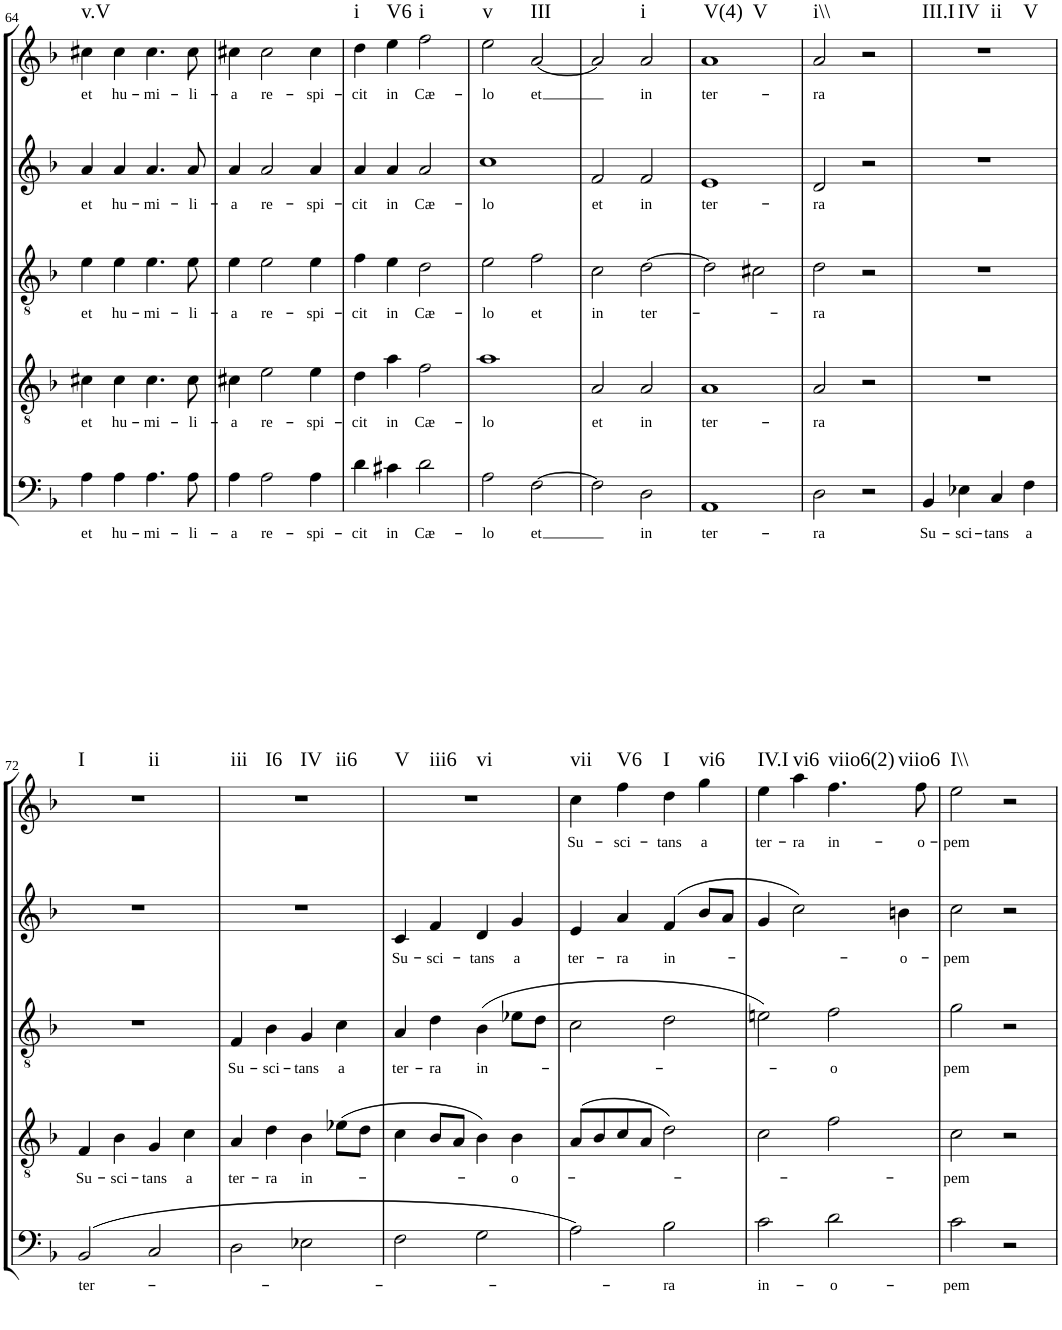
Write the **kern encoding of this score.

**kern	**text	**kern	**text	**kern	**text	**kern	**text	**kern	**text	**harte
*part5	*part5	*part4	*part4	*part3	*part3	*part2	*part2	*part1	*part1	*part1
*staff5	*staff5	*staff4	*staff4	*staff3	*staff3	*staff2	*staff2	*staff1	*staff1	*
*I"Basso	*	*I"Tenore	*	*I"Alto	*	*I"Alto	*	*I"Canto	*	*
!!LO:PB:g=z
*clefF4	*	*clefGv2	*	*clefGv2	*	*clefG2	*	*clefG2	*	*
*Trd7c12	*	*	*	*	*	*	*	*	*	*
*k[b-]	*	*k[b-]	*	*k[b-]	*	*k[b-]	*	*k[b-]	*	*
*F:	*	*F:	*	*F:	*	*F:	*	*F:	*	*
*M4/4	*	*M4/4	*	*M4/4	*	*M4/4	*	*M4/4	*	*
*met(c)	*	*met(c)	*	*met(c)	*	*met(c)	*	*met(c)	*	*
=64	=64	=64	=64	=64	=64	=64	=64	=64	=64	=64
!	!LO:LY:b	!	!LO:LY:b	!	!LO:LY:b	!	!LO:LY:b	!	!LO:LY:b	!LO:H:kt=v.V
4A\	et	4c#X\	et	4e\	et	4a/	et	4cc#X\	et	N
!	!LO:LY:b	!	!LO:LY:b	!	!LO:LY:b	!	!LO:LY:b	!	!LO:LY:b	!
4A\	hu-	4c#\	hu-	4e\	hu-	4a/	hu-	4cc#\	hu-	.
!	!LO:LY:b	!	!LO:LY:b	!	!LO:LY:b	!	!LO:LY:b	!	!LO:LY:b	!
4.A\	-mi-	4.c#\	-mi-	4.e\	-mi-	4.a/	-mi-	4.cc#\	-mi-	.
!	!LO:LY:b	!	!LO:LY:b	!	!LO:LY:b	!	!LO:LY:b	!	!LO:LY:b	!
8A\	-li-	8c#\	-li-	8e\	-li-	8a/	-li-	8cc#\	-li-	.
=65	=65	=65	=65	=65	=65	=65	=65	=65	=65	=65
!	!LO:LY:b	!	!LO:LY:b	!	!LO:LY:b	!	!LO:LY:b	!	!LO:LY:b	!
4A\	-a	4c#X\	-a	4e\	-a	4a/	-a	4cc#X\	-a	.
!	!LO:LY:b	!	!LO:LY:b	!	!LO:LY:b	!	!LO:LY:b	!	!LO:LY:b	!
2A\	re-	2e\	re-	2e\	re-	2a/	re-	2cc#\	re-	.
!	!LO:LY:b	!	!LO:LY:b	!	!LO:LY:b	!	!LO:LY:b	!	!LO:LY:b	!
4A\	-spi-	4e\	-spi-	4e\	-spi-	4a/	-spi-	4cc#\	-spi-	.
=66	=66	=66	=66	=66	=66	=66	=66	=66	=66	=66
!	!LO:LY:b	!	!LO:LY:b	!	!LO:LY:b	!	!LO:LY:b	!	!LO:LY:b	!LO:H:kt=i
4d\	-cit	4d\	-cit	4f\	-cit	4a/	-cit	4dd\	-cit	N
!	!LO:LY:b	!	!LO:LY:b	!	!LO:LY:b	!	!LO:LY:b	!	!LO:LY:b	!LO:H:kt=V6
4c#X\	in	4a\	in	4e\	in	4a/	in	4ee\	in	N
!	!LO:LY:b	!	!LO:LY:b	!	!LO:LY:b	!	!LO:LY:b	!	!LO:LY:b	!LO:H:kt=i
2d\	Cæ-	2f\	Cæ-	2d\	Cæ-	2a/	Cæ-	2ff\	Cæ-	N
=67	=67	=67	=67	=67	=67	=67	=67	=67	=67	=67
!	!LO:LY:b	!	!LO:LY:b	!	!LO:LY:b	!	!LO:LY:b	!	!LO:LY:b	!LO:H:kt=v
2A\	-lo	1a	-lo	2e\	-lo	1cc	-lo	2ee\	-lo	N
!	!LO:LY:b	!	!	!	!LO:LY:b	!	!	!	!LO:LY:b	!LO:H:kt=III
[2F\	et	.	.	2f\	et	.	.	[2a/	et	N
=68	=68	=68	=68	=68	=68	=68	=68	=68	=68	=68
!	!	!	!LO:LY:b	!	!LO:LY:b	!	!LO:LY:b	!	!	!
2F\]	.	2A/	et	2c\	in	2f/	et	2a/]	.	.
!	!LO:LY:b	!	!LO:LY:b	!	!LO:LY:b	!	!LO:LY:b	!	!LO:LY:b	!LO:H:kt=i
2D\	in	2A/	in	[2d\	ter-	2f/	in	2a/	in	N
=69	=69	=69	=69	=69	=69	=69	=69	=69	=69	=69
!	!LO:LY:b	!	!LO:LY:b	!	!	!	!LO:LY:b	!	!LO:LY:b	!LO:H:n=1:kt=V(4)
!	!	!	!	!	!	!	!	!	!	!LO:H:n=2:kt=V
1AA	ter-	1A	ter-	2d\]	.	1e	ter-	1a	ter-	N N
.	.	.	.	2c#X\	.	.	.	.	.	.
=70	=70	=70	=70	=70	=70	=70	=70	=70	=70	=70
!	!LO:LY:b	!	!LO:LY:b	!	!LO:LY:b	!	!LO:LY:b	!	!LO:LY:b	!LO:H:kt=i\\
2D\	-ra	2A/	-ra	2d\	-ra	2d/	-ra	2a/	-ra	N
2r	.	2r	.	2r	.	2r	.	2r	.	.
=71	=71	=71	=71	=71	=71	=71	=71	=71	=71	=71
!	!LO:LY:b	!	!	!	!	!	!	!	!	!LO:H:n=1:kt=III.I
!	!	!	!	!	!	!	!	!	!	!LO:H:n=2:kt=IV
!	!	!	!	!	!	!	!	!	!	!LO:H:n=3:kt=ii
!	!	!	!	!	!	!	!	!	!	!LO:H:n=4:kt=V
4BB-/	Su-	1r	.	1r	.	1r	.	1r	.	N N N N
!	!LO:LY:b	!	!	!	!	!	!	!	!	!
4E-X\	-sci-	.	.	.	.	.	.	.	.	.
!	!LO:LY:b	!	!	!	!	!	!	!	!	!
4C/	-tans	.	.	.	.	.	.	.	.	.
!	!LO:LY:b	!	!	!	!	!	!	!	!	!
4F\	a	.	.	.	.	.	.	.	.	.
!!LO:LB:g=z
=72	=72	=72	=72	=72	=72	=72	=72	=72	=72	=72
!	!LO:LY:b	!	!LO:LY:b	!	!	!	!	!	!	!LO:H:n=1:kt=I
!	!	!	!	!	!	!	!	!	!	!LO:H:n=2:kt=ii
(>2BB-/	ter-	4F/	Su-	1r	.	1r	.	1r	.	N N
!	!	!	!LO:LY:b	!	!	!	!	!	!	!
.	.	4B-\	-sci-	.	.	.	.	.	.	.
!	!	!	!LO:LY:b	!	!	!	!	!	!	!
2C/	.	4G/	-tans	.	.	.	.	.	.	.
!	!	!	!LO:LY:b	!	!	!	!	!	!	!
.	.	4c\	a	.	.	.	.	.	.	.
=73	=73	=73	=73	=73	=73	=73	=73	=73	=73	=73
!	!	!	!LO:LY:b	!	!LO:LY:b	!	!	!	!	!LO:H:n=1:kt=iii
!	!	!	!	!	!	!	!	!	!	!LO:H:n=2:kt=I6
!	!	!	!	!	!	!	!	!	!	!LO:H:n=3:kt=IV
!	!	!	!	!	!	!	!	!	!	!LO:H:n=4:kt=ii6
2D\	.	4A/	ter-	4F/	Su-	1r	.	1r	.	N N N N
!	!	!	!LO:LY:b	!	!LO:LY:b	!	!	!	!	!
.	.	4d\	-ra	4B-\	-sci-	.	.	.	.	.
!	!	!	!LO:LY:b	!	!LO:LY:b	!	!	!	!	!
2E-X\	.	4B-\	in-	4G/	-tans	.	.	.	.	.
!	!	!	!	!	!LO:LY:b	!	!	!	!	!
.	.	(>8e-X\L	.	4c\	a	.	.	.	.	.
.	.	8d\J	.	.	.	.	.	.	.	.
=74	=74	=74	=74	=74	=74	=74	=74	=74	=74	=74
!	!	!	!	!	!LO:LY:b	!	!LO:LY:b	!	!	!LO:H:n=1:kt=V
!	!	!	!	!	!	!	!	!	!	!LO:H:n=2:kt=iii6
!	!	!	!	!	!	!	!	!	!	!LO:H:n=3:kt=vi
2F\	.	4c\	.	4A/	ter-	4c/	Su-	1r	.	N N N
!	!	!	!	!	!LO:LY:b	!	!LO:LY:b	!	!	!
.	.	8B-/L	.	4d\	-ra	4f/	-sci-	.	.	.
.	.	8A/J	.	.	.	.	.	.	.	.
!	!	!	!	!	!LO:LY:b	!	!LO:LY:b	!	!	!
2G\	.	4B-\)	.	(>4B-\	in-	4d/	-tans	.	.	.
!	!	!	!LO:LY:b	!	!	!	!LO:LY:b	!	!	!
.	.	4B-\	-o-	8e-X\L	.	4g/	a	.	.	.
.	.	.	.	8d\J	.	.	.	.	.	.
=75	=75	=75	=75	=75	=75	=75	=75	=75	=75	=75
!	!	!	!	!	!	!	!LO:LY:b	!	!LO:LY:b	!LO:H:kt=vii
2A\)	.	(>8A/L	.	2c\	.	4e/	ter-	4cc\	Su-	N
.	.	8B-/	.	.	.	.	.	.	.	.
!	!	!	!	!	!	!	!LO:LY:b	!	!LO:LY:b	!LO:H:kt=V6
.	.	8c/	.	.	.	4a/	-ra	4ff\	-sci-	N
.	.	8A/J	.	.	.	.	.	.	.	.
!	!LO:LY:b	!	!	!	!	!	!LO:LY:b	!	!LO:LY:b	!LO:H:kt=I
2B-\	-ra	2d\)	.	2d\	.	(>4f/	in-	4dd\	-tans	N
!	!	!	!	!	!	!	!	!	!LO:LY:b	!LO:H:kt=vi6
.	.	.	.	.	.	8b-/L	.	4gg\	a	N
.	.	.	.	.	.	8a/J	.	.	.	.
=76	=76	=76	=76	=76	=76	=76	=76	=76	=76	=76
!	!LO:LY:b	!	!	!	!	!	!	!	!LO:LY:b	!LO:H:kt=IV.I
2c\	in-	2c\	.	2en\)	.	4g/	.	4ee\	ter-	N
!	!	!	!	!	!	!	!	!	!LO:LY:b	!LO:H:kt=vi6
.	.	.	.	.	.	2cc\)	.	4aa\	-ra	N
!	!LO:LY:b	!	!	!	!LO:LY:b	!	!	!	!LO:LY:b	!LO:H:n=1:kt=viio6(2)
!	!	!	!	!	!	!	!	!	!	!LO:H:n=2:kt=viio6
2d\	-o-	2f\	.	2f\	-o	.	.	4.ff\	in-	N N
!	!	!	!	!	!	!	!LO:LY:b	!	!	!
.	.	.	.	.	.	4bn\	-o-	.	.	.
!	!	!	!	!	!	!	!	!	!LO:LY:b	!
.	.	.	.	.	.	.	.	8ff\	-o-	.
=77	=77	=77	=77	=77	=77	=77	=77	=77	=77	=77
!	!LO:LY:b	!	!LO:LY:b	!	!LO:LY:b	!	!LO:LY:b	!	!LO:LY:b	!LO:H:kt=I\\
2c\	-pem	2c\	-pem	2g\	pem	2cc\	-pem	2ee\	-pem	N
2r	.	2r	.	2r	.	2r	.	2r	.	.
=	=	=	=	=	=	=	=	=	=	=
*-	*-	*-	*-	*-	*-	*-	*-	*-	*-	*-
